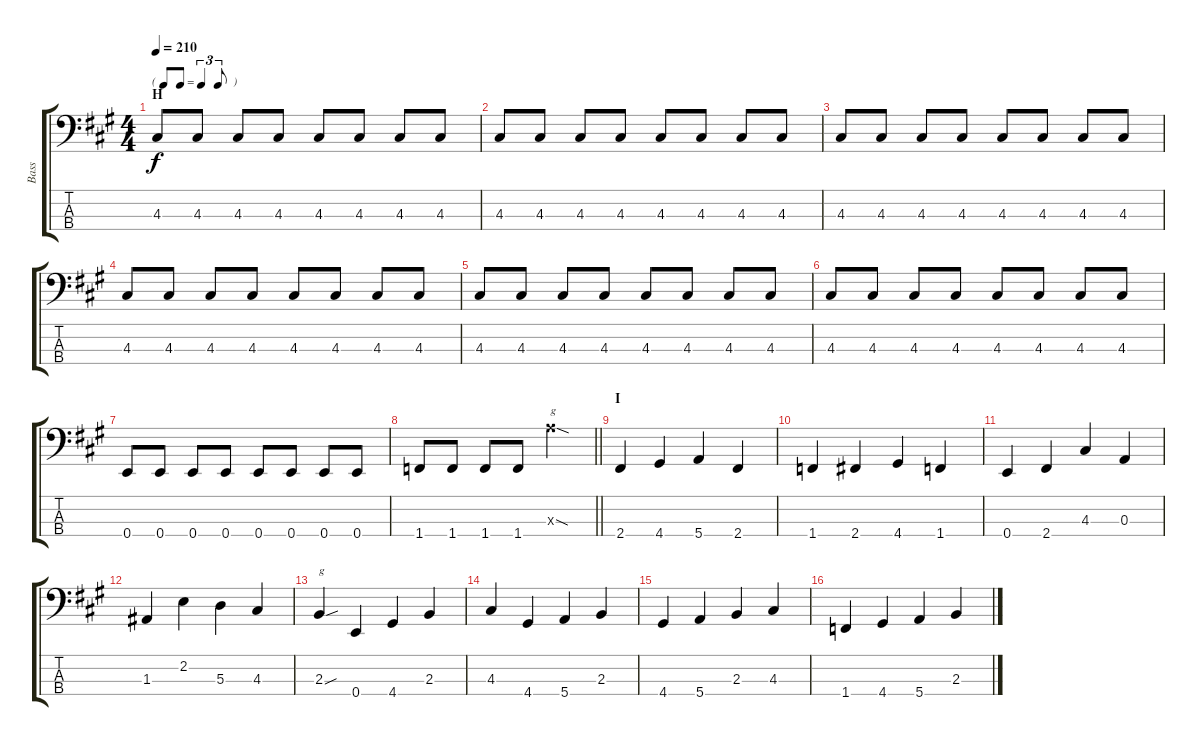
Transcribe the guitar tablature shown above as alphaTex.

\track ("Bass" "Bass") {instrument electricbasspick}
\staff {score tabs}
\tuning (G2 D2 A1 E1) {hide}
\ts (4 4)
\tf triplet8th
\section ("" "H")
\tempo 210
\clef f4
\ks a
4.3.8{dy f} 4.3.8 4.3.8 4.3.8 4.3.8 4.3.8 4.3.8 4.3.8 |
4.3.8 4.3.8 4.3.8 4.3.8 4.3.8 4.3.8 4.3.8 4.3.8 |
4.3.8 4.3.8 4.3.8 4.3.8 4.3.8 4.3.8 4.3.8 4.3.8 |
4.3.8 4.3.8 4.3.8 4.3.8 4.3.8 4.3.8 4.3.8 4.3.8 |
4.3.8 4.3.8 4.3.8 4.3.8 4.3.8 4.3.8 4.3.8 4.3.8 |
4.3.8 4.3.8 4.3.8 4.3.8 4.3.8 4.3.8 4.3.8 4.3.8 |
0.4.8 0.4.8 0.4.8 0.4.8 0.4.8 0.4.8 0.4.8 0.4.8 |
\barLineRight lightlight
1.4.8 1.4.8 1.4.8 1.4.8 12.3{sod x}.2{txt "g"} |
\section ("" "I")
2.4.4 4.4.4 5.4.4 2.4.4 |
1.4.4 2.4.4 4.4.4 1.4.4 |
0.4.4 2.4.4 4.3.4 0.3.4 |
1.3.4 2.2.4 5.3.4 4.3.4 |
2.3{sou}.4{txt "g"} 0.4.4 4.4.4 2.3.4 |
4.3.4 4.4.4 5.4.4 2.3.4 |
4.4.4 5.4.4 2.3.4 4.3.4 |
1.4.4 4.4.4 5.4.4 2.3.4
